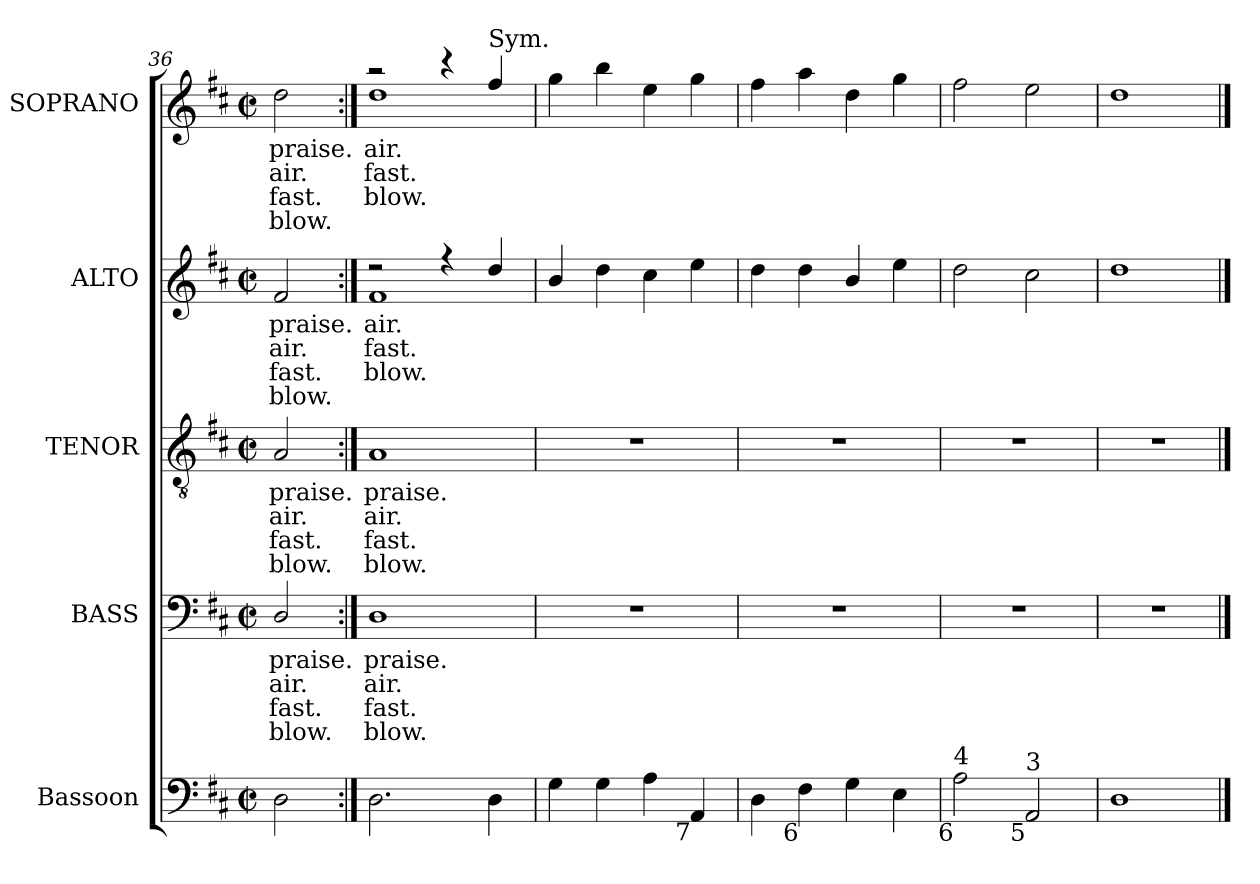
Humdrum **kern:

**kern	**kern	**text	**text	**text	**text	**kern	**text	**text	**text	**text	**kern	**text	**text	**text	**text	**kern	**text	**text	**text	**text
*part5	*part4	*part4	*part4	*part4	*part4	*part3	*part3	*part3	*part3	*part3	*part2	*part2	*part2	*part2	*part2	*part1	*part1	*part1	*part1	*part1
*staff5	*staff4	*staff4	*staff4	*staff4	*staff4	*staff3	*staff3	*staff3	*staff3	*staff3	*staff2	*staff2	*staff2	*staff2	*staff2	*staff1	*staff1	*staff1	*staff1	*staff1
*I"Bassoon	*I"BASS	*	*	*	*	*I"TENOR	*	*	*	*	*I"ALTO	*	*	*	*	*I"SOPRANO	*	*	*	*
*I'Bsn.	*I'B.	*	*	*	*	*I'T.	*	*	*	*	*I'A.	*	*	*	*	*I'S.	*	*	*	*
*clefF4	*clefF4	*	*	*	*	*clefGv2	*	*	*	*	*clefG2	*	*	*	*	*clefG2	*	*	*	*
*	*	*	*	*	*	*ITrd7c12	*	*	*	*	*	*	*	*	*	*	*	*	*	*
*k[f#c#]	*k[f#c#]	*	*	*	*	*k[f#c#]	*	*	*	*	*k[f#c#]	*	*	*	*	*k[f#c#]	*	*	*	*
*D:	*D:	*	*	*	*	*D:	*	*	*	*	*D:	*	*	*	*	*D:	*	*	*	*
*M2/2	*M2/2	*	*	*	*	*M2/2	*	*	*	*	*M2/2	*	*	*	*	*M2/2	*	*	*	*
*met(c|)	*met(c|)	*	*	*	*	*met(c|)	*	*	*	*	*met(c|)	*	*	*	*	*met(c|)	*	*	*	*
=36	=36	=36	=36	=36	=36	=36	=36	=36	=36	=36	=36	=36	=36	=36	=36	=36	=36	=36	=36	=36
!	!	!LO:LY:b:color=#000000	!LO:LY:b:color=#000000	!LO:LY:b:color=#000000	!LO:LY:b:color=#000000	!	!	!	!	!	!	!	!	!	!	!	!	!	!	!
!	!	!	!	!	!	!	!LO:LY:b:color=#000000	!LO:LY:b:color=#000000	!LO:LY:b:color=#000000	!LO:LY:b:color=#000000	!	!	!	!	!	!	!	!	!	!
!	!	!	!	!	!	!	!	!	!	!	!	!LO:LY:b:color=#000000	!LO:LY:b:color=#000000	!LO:LY:b:color=#000000	!LO:LY:b:color=#000000	!	!	!	!	!
!	!	!	!	!	!	!	!	!	!	!	!	!	!	!	!	!	!LO:LY:b:color=#000000	!LO:LY:b:color=#000000	!LO:LY:b:color=#000000	!LO:LY:b:color=#000000
2Di\	2Di/	praise.	air.	fast.	blow.	2AAi/	praise.	air.	fast.	blow.	2f#i/	praise.	air.	fast.	blow.	2ddi\	praise.	air.	fast.	blow.
=37:|!	=37:|!	=37:|!	=37:|!	=37:|!	=37:|!	=37:|!	=37:|!	=37:|!	=37:|!	=37:|!	=37:|!	=37:|!	=37:|!	=37:|!	=37:|!	=37:|!	=37:|!	=37:|!	=37:|!	=37:|!
!	!	!LO:LY:b:color=#000000	!LO:LY:b:color=#000000	!LO:LY:b:color=#000000	!LO:LY:b:color=#000000	!	!	!	!	!	!	!	!	!	!	!	!	!	!	!
!	!	!	!	!	!	!	!LO:LY:b:color=#000000	!LO:LY:b:color=#000000	!LO:LY:b:color=#000000	!LO:LY:b:color=#000000	!	!	!	!	!	!	!	!	!	!
!	!	!	!	!	!	!	!	!	!	!	!	!LO:LY:b:color=#000000	!	!	!	!	!	!	!	!
*	*	*	*	*	*	*	*	*	*	*	*^	*	*	*	*	*	*	*	*	*
!	!	!	!	!	!	!	!	!	!	!	!	!	!LO:LY:b:color=#000000	!LO:LY:b:color=#000000	!LO:LY:b:color=#000000	!	!	!	!	!	!
!	!	!	!	!	!	!	!	!	!	!	!	!	!	!	!	!	!	!LO:LY:b:color=#000000	!	!	!
*	*	*	*	*	*	*	*	*	*	*	*	*	*	*	*	*	*^	*	*	*	*
!	!	!	!	!	!	!	!	!	!	!	!	!	!	!	!	!	!	!	!LO:LY:b:color=#000000	!LO:LY:b:color=#000000	!LO:LY:b:color=#000000	!
2.Di\	1Di	praise.	air.	fast.	blow.	1AAi	praise.	air.	fast.	blow.	2r	1f#i	air.	fast.	blow.	.	2r	1ddi	air.	fast.	blow.	.
.	.	.	.	.	.	.	.	.	.	.	4r	.	.	.	.	.	4r	.	.	.	.	.
!	!	!	!	!	!	!	!	!	!	!	!	!	!	!	!	!	!LO:TX:a:t=Sym.	!	!	!	!	!
4Di\	.	.	.	.	.	.	.	.	.	.	4ddi/	.	.	.	.	.	4ff#i/	.	.	.	.	.
*	*	*	*	*	*	*	*	*	*	*	*v	*v	*	*	*	*	*	*	*	*	*	*
*	*	*	*	*	*	*	*	*	*	*	*	*	*	*	*	*v	*v	*	*	*	*
=38	=38	=38	=38	=38	=38	=38	=38	=38	=38	=38	=38	=38	=38	=38	=38	=38	=38	=38	=38	=38
4Gi\	1r	.	.	.	.	1r	.	.	.	.	4bi/	.	.	.	.	4ggi\	.	.	.	.
4Gi\	.	.	.	.	.	.	.	.	.	.	4ddi\	.	.	.	.	4bbi\	.	.	.	.
4Ai\	.	.	.	.	.	.	.	.	.	.	4cc#i\	.	.	.	.	4eei\	.	.	.	.
!LO:TX:b:rj:t=7	!	!	!	!	!	!	!	!	!	!	!	!	!	!	!	!	!	!	!	!
4AAi/	.	.	.	.	.	.	.	.	.	.	4eei\	.	.	.	.	4ggi\	.	.	.	.
=39	=39	=39	=39	=39	=39	=39	=39	=39	=39	=39	=39	=39	=39	=39	=39	=39	=39	=39	=39	=39
4Di\	1r	.	.	.	.	1r	.	.	.	.	4ddi\	.	.	.	.	4ff#i\	.	.	.	.
!LO:TX:b:rj:t=6	!	!	!	!	!	!	!	!	!	!	!	!	!	!	!	!	!	!	!	!
4F#i\	.	.	.	.	.	.	.	.	.	.	4ddi\	.	.	.	.	4aai\	.	.	.	.
4Gi\	.	.	.	.	.	.	.	.	.	.	4bi/	.	.	.	.	4ddi\	.	.	.	.
4Ei\	.	.	.	.	.	.	.	.	.	.	4eei\	.	.	.	.	4ggi\	.	.	.	.
=40	=40	=40	=40	=40	=40	=40	=40	=40	=40	=40	=40	=40	=40	=40	=40	=40	=40	=40	=40	=40
!LO:TX:b:rj:t=6	!	!	!	!	!	!	!	!	!	!	!	!	!	!	!	!	!	!	!	!
!LO:TX:t=4	!	!	!	!	!	!	!	!	!	!	!	!	!	!	!	!	!	!	!	!
2Ai\	1r	.	.	.	.	1r	.	.	.	.	2ddi\	.	.	.	.	2ff#i\	.	.	.	.
!LO:TX:b:rj:t=5	!	!	!	!	!	!	!	!	!	!	!	!	!	!	!	!	!	!	!	!
!LO:TX:t=3	!	!	!	!	!	!	!	!	!	!	!	!	!	!	!	!	!	!	!	!
2AAi/	.	.	.	.	.	.	.	.	.	.	2cc#i\	.	.	.	.	2eei\	.	.	.	.
=41	=41	=41	=41	=41	=41	=41	=41	=41	=41	=41	=41	=41	=41	=41	=41	=41	=41	=41	=41	=41
1Di	1r	.	.	.	.	1r	.	.	.	.	1ddi	.	.	.	.	1ddi	.	.	.	.
==	==	==	==	==	==	==	==	==	==	==	==	==	==	==	==	==	==	==	==	==
*-	*-	*-	*-	*-	*-	*-	*-	*-	*-	*-	*-	*-	*-	*-	*-	*-	*-	*-	*-	*-
